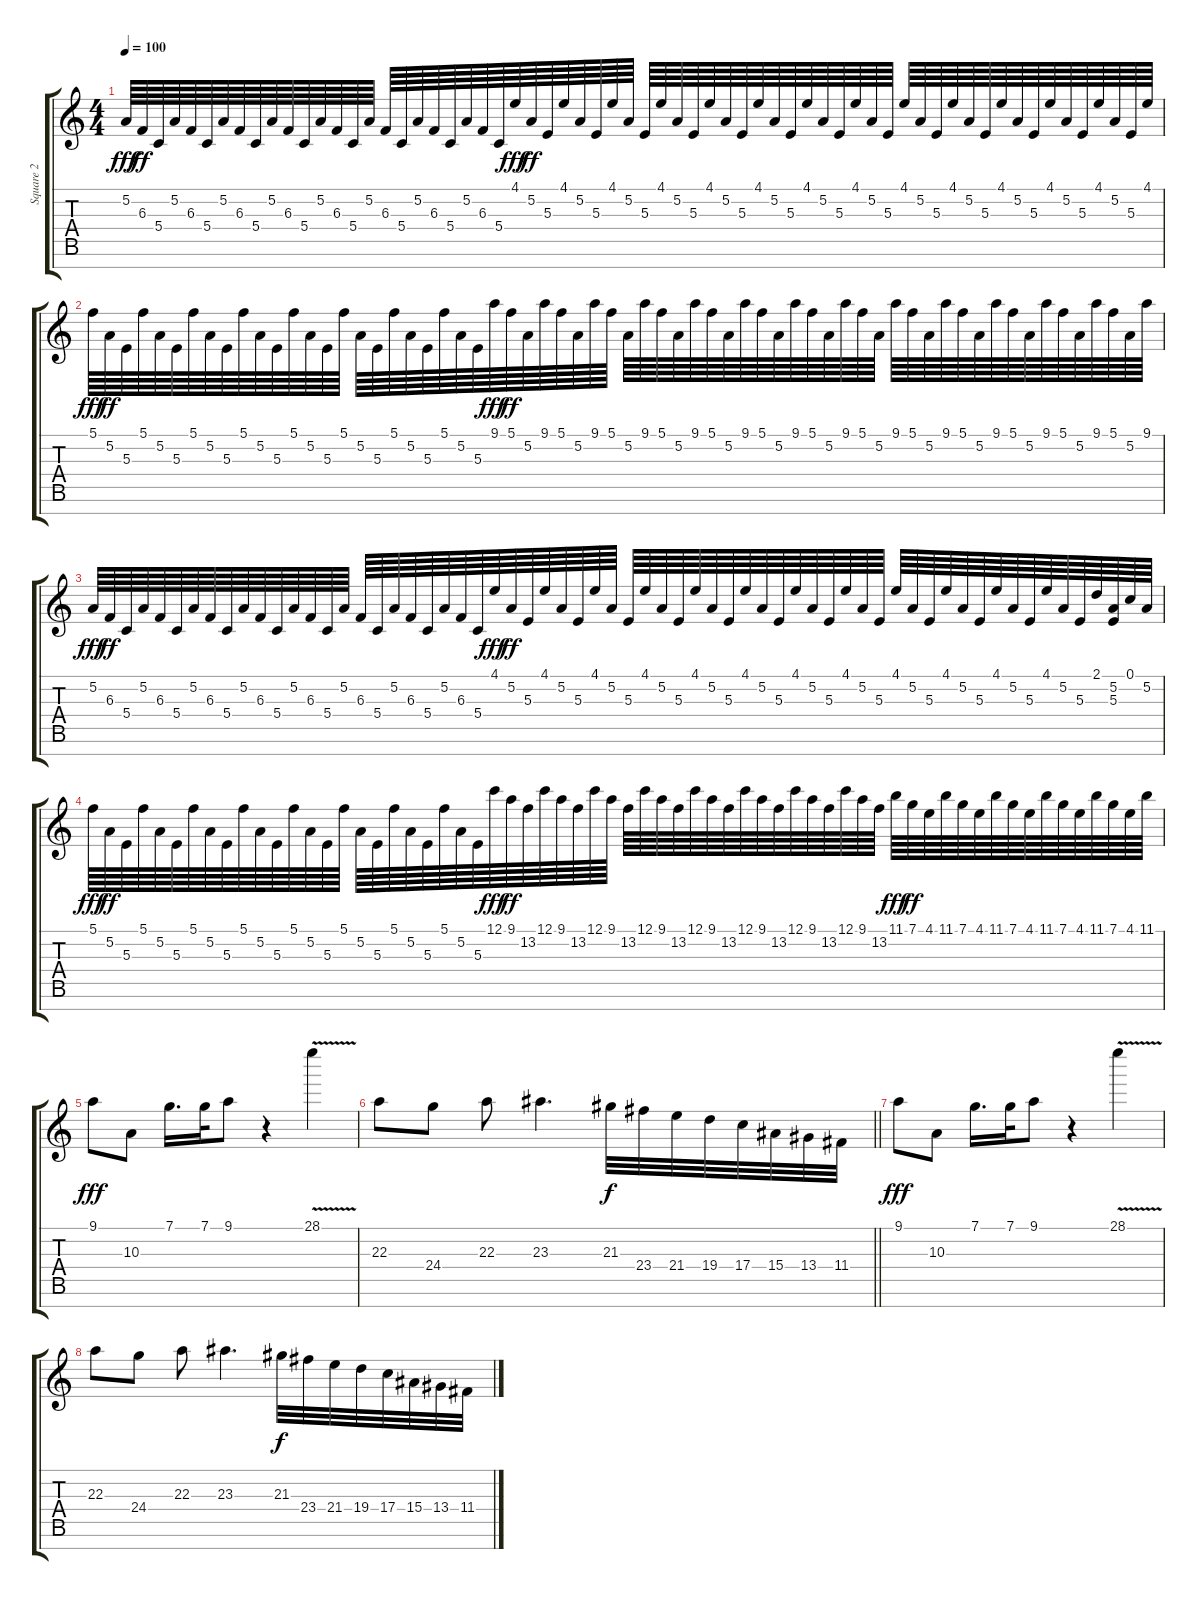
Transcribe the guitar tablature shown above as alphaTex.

\track ("Square 2" "Square 2") {instrument lead1square}
\staff {score tabs}
\tuning (C5 E4 B3 G3 D3 A2 E2) {hide}
\ts (4 4)
\tempo 100
\clef g2
\ks c
5.2.64{dy fff} 6.3.64{dy ff} 5.4.64 5.2.64 6.3.64 5.4.64 5.2.64 6.3.64 5.4.64 5.2.64 6.3.64 5.4.64 5.2.64 6.3.64 5.4.64 5.2.64 6.3.64 5.4.64 5.2.64 6.3.64 5.4.64 5.2.64 6.3.64 5.4.64 4.1.64{dy fff} 5.2.64{dy ff} 5.3.64 4.1.64 5.2.64 5.3.64 4.1.64 5.2.64 5.3.64 4.1.64 5.2.64 5.3.64 4.1.64 5.2.64 5.3.64 4.1.64 5.2.64 5.3.64 4.1.64 5.2.64 5.3.64 4.1.64 5.2.64 5.3.64 4.1.64 5.2.64 5.3.64 4.1.64 5.2.64 5.3.64 4.1.64 5.2.64 5.3.64 4.1.64 5.2.64 5.3.64 4.1.64 5.2.64 5.3.64 4.1.64 |
5.1.64{dy fff} 5.2.64{dy ff} 5.3.64 5.1.64 5.2.64 5.3.64 5.1.64 5.2.64 5.3.64 5.1.64 5.2.64 5.3.64 5.1.64 5.2.64 5.3.64 5.1.64 5.2.64 5.3.64 5.1.64 5.2.64 5.3.64 5.1.64 5.2.64 5.3.64 9.1.64{dy fff} 5.1.64{dy ff} 5.2.64 9.1.64 5.1.64 5.2.64 9.1.64 5.1.64 5.2.64 9.1.64 5.1.64 5.2.64 9.1.64 5.1.64 5.2.64 9.1.64 5.1.64 5.2.64 9.1.64 5.1.64 5.2.64 9.1.64 5.1.64 5.2.64 9.1.64 5.1.64 5.2.64 9.1.64 5.1.64 5.2.64 9.1.64 5.1.64 5.2.64 9.1.64 5.1.64 5.2.64 9.1.64 5.1.64 5.2.64 9.1.64 |
5.2.64{dy fff} 6.3.64{dy ff} 5.4.64 5.2.64 6.3.64 5.4.64 5.2.64 6.3.64 5.4.64 5.2.64 6.3.64 5.4.64 5.2.64 6.3.64 5.4.64 5.2.64 6.3.64 5.4.64 5.2.64 6.3.64 5.4.64 5.2.64 6.3.64 5.4.64 4.1.64{dy fff} 5.2.64{dy ff} 5.3.64 4.1.64 5.2.64 5.3.64 4.1.64 5.2.64 5.3.64 4.1.64 5.2.64 5.3.64 4.1.64 5.2.64 5.3.64 4.1.64 5.2.64 5.3.64 4.1.64 5.2.64 5.3.64 4.1.64 5.2.64 5.3.64 4.1.64 5.2.64 5.3.64 4.1.64 5.2.64 5.3.64 4.1.64 5.2.64 5.3.64 4.1.64 5.2.64 5.3.64 2.1.64 (5.2 5.3).64 0.1.64 5.2.64 |
5.1.64{dy fff} 5.2.64{dy ff} 5.3.64 5.1.64 5.2.64 5.3.64 5.1.64 5.2.64 5.3.64 5.1.64 5.2.64 5.3.64 5.1.64 5.2.64 5.3.64 5.1.64 5.2.64 5.3.64 5.1.64 5.2.64 5.3.64 5.1.64 5.2.64 5.3.64 12.1.64{dy fff} 9.1.64{dy ff} 13.2.64 12.1.64 9.1.64 13.2.64 12.1.64 9.1.64 13.2.64 12.1.64 9.1.64 13.2.64 12.1.64 9.1.64 13.2.64 12.1.64 9.1.64 13.2.64 12.1.64 9.1.64 13.2.64 12.1.64 9.1.64 13.2.64 11.1.64{dy fff} 7.1.64{dy ff} 4.1.64 11.1.64 7.1.64 4.1.64 11.1.64 7.1.64 4.1.64 11.1.64 7.1.64 4.1.64 11.1.64 7.1.64 4.1.64 11.1.64 |
9.1.8{dy fff} 10.3.8 7.1.16{d} 7.1.32 9.1.8 r.4 28.1{v}.4 |
\barLineRight lightlight
22.3.8 24.4.8 22.3.8 23.3.4{d} 21.3.32{dy f} 23.4.32 21.4.32 19.4.32 17.4.32 15.4.32 13.4.32 11.4.32 |
9.1.8{dy fff} 10.3.8 7.1.16{d} 7.1.32 9.1.8 r.4 28.1{v}.4 |
22.3.8 24.4.8 22.3.8 23.3.4{d} 21.3.32{dy f} 23.4.32 21.4.32 19.4.32 17.4.32 15.4.32 13.4.32 11.4.32
